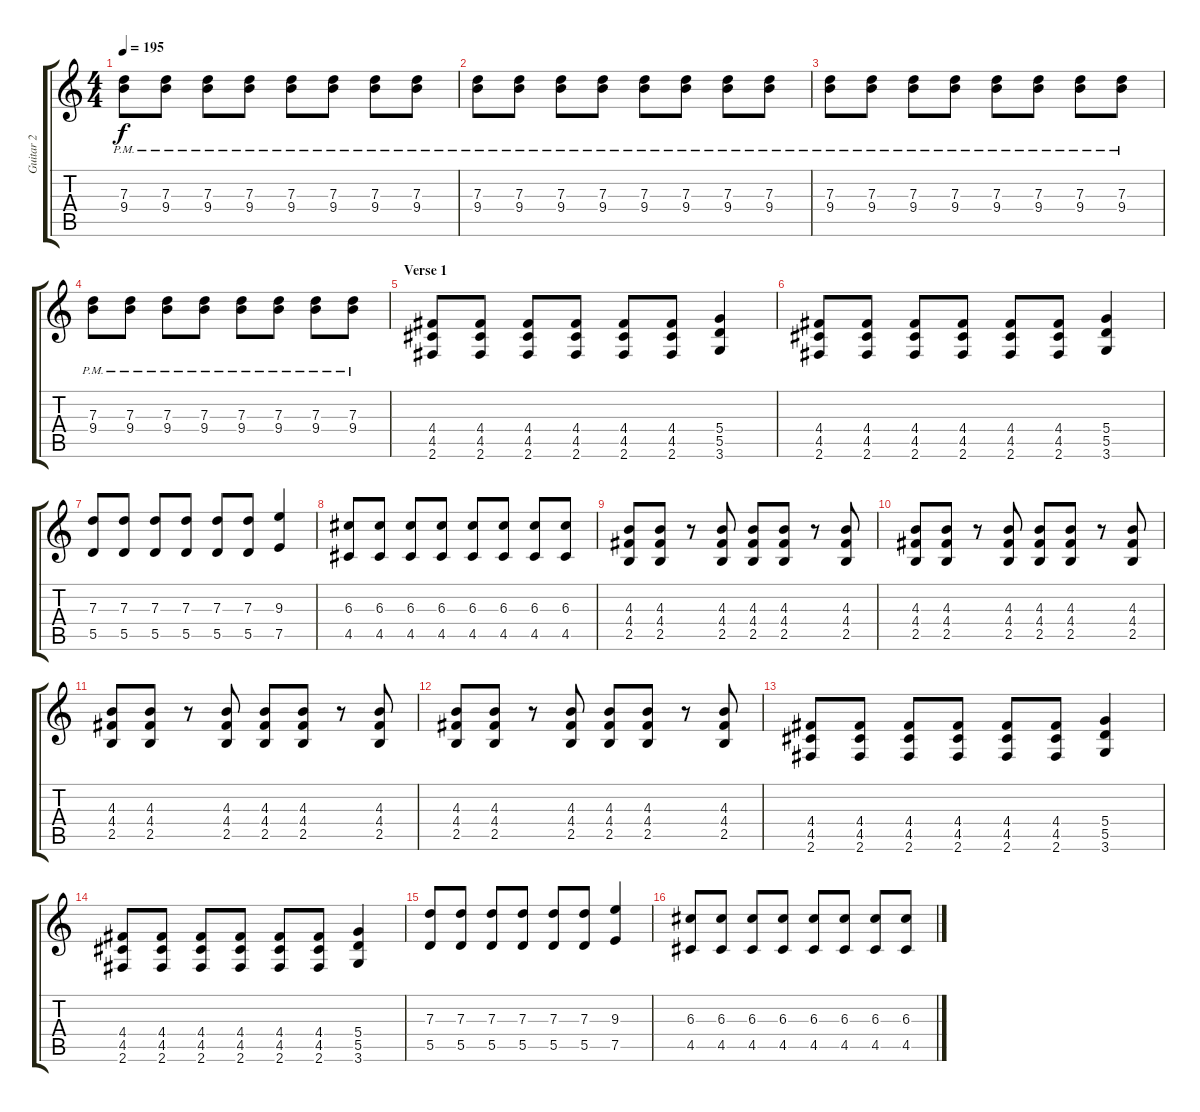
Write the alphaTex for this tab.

\track ("Guitar 2" "Guitar 2") {instrument distortionguitar}
\staff {score tabs}
\tuning (E4 B3 G3 D3 A2 E2) {hide}
\ts (4 4)
\tempo 195
\clef g2
\ks c
(7.3{pm} 9.4{pm}).8{dy f} (7.3{pm} 9.4{pm}).8 (7.3{pm} 9.4{pm}).8 (7.3{pm} 9.4{pm}).8 (7.3{pm} 9.4{pm}).8 (7.3{pm} 9.4{pm}).8 (7.3{pm} 9.4{pm}).8 (7.3{pm} 9.4{pm}).8 |
(7.3{pm} 9.4{pm}).8 (7.3{pm} 9.4{pm}).8 (7.3{pm} 9.4{pm}).8 (7.3{pm} 9.4{pm}).8 (7.3{pm} 9.4{pm}).8 (7.3{pm} 9.4{pm}).8 (7.3{pm} 9.4{pm}).8 (7.3{pm} 9.4{pm}).8 |
(7.3{pm} 9.4{pm}).8 (7.3{pm} 9.4{pm}).8 (7.3{pm} 9.4{pm}).8 (7.3{pm} 9.4{pm}).8 (7.3{pm} 9.4{pm}).8 (7.3{pm} 9.4{pm}).8 (7.3{pm} 9.4{pm}).8 (7.3{pm} 9.4{pm}).8 |
(7.3{pm} 9.4{pm}).8 (7.3{pm} 9.4{pm}).8 (7.3{pm} 9.4{pm}).8 (7.3{pm} 9.4{pm}).8 (7.3{pm} 9.4{pm}).8 (7.3{pm} 9.4{pm}).8 (7.3{pm} 9.4{pm}).8 (7.3{pm} 9.4{pm}).8 |
\section ("" "Verse 1")
(4.4 4.5 2.6).8 (4.4 4.5 2.6).8 (4.4 4.5 2.6).8 (4.4 4.5 2.6).8 (4.4 4.5 2.6).8 (4.4 4.5 2.6).8 (5.4 5.5 3.6).4 |
(4.4 4.5 2.6).8 (4.4 4.5 2.6).8 (4.4 4.5 2.6).8 (4.4 4.5 2.6).8 (4.4 4.5 2.6).8 (4.4 4.5 2.6).8 (5.4 5.5 3.6).4 |
(7.3 5.5).8 (7.3 5.5).8 (7.3 5.5).8 (7.3 5.5).8 (7.3 5.5).8 (7.3 5.5).8 (9.3 7.5).4 |
(6.3 4.5).8 (6.3 4.5).8 (6.3 4.5).8 (6.3 4.5).8 (6.3 4.5).8 (6.3 4.5).8 (6.3 4.5).8 (6.3 4.5).8 |
(4.3 4.4 2.5).8 (4.3 4.4 2.5).8 r.8 (4.3 4.4 2.5).8 (4.3 4.4 2.5).8 (4.3 4.4 2.5).8 r.8 (4.3 4.4 2.5).8 |
(4.3 4.4 2.5).8 (4.3 4.4 2.5).8 r.8 (4.3 4.4 2.5).8 (4.3 4.4 2.5).8 (4.3 4.4 2.5).8 r.8 (4.3 4.4 2.5).8 |
(4.3 4.4 2.5).8 (4.3 4.4 2.5).8 r.8 (4.3 4.4 2.5).8 (4.3 4.4 2.5).8 (4.3 4.4 2.5).8 r.8 (4.3 4.4 2.5).8 |
(4.3 4.4 2.5).8 (4.3 4.4 2.5).8 r.8 (4.3 4.4 2.5).8 (4.3 4.4 2.5).8 (4.3 4.4 2.5).8 r.8 (4.3 4.4 2.5).8 |
(4.4 4.5 2.6).8 (4.4 4.5 2.6).8 (4.4 4.5 2.6).8 (4.4 4.5 2.6).8 (4.4 4.5 2.6).8 (4.4 4.5 2.6).8 (5.4 5.5 3.6).4 |
(4.4 4.5 2.6).8 (4.4 4.5 2.6).8 (4.4 4.5 2.6).8 (4.4 4.5 2.6).8 (4.4 4.5 2.6).8 (4.4 4.5 2.6).8 (5.4 5.5 3.6).4 |
(7.3 5.5).8 (7.3 5.5).8 (7.3 5.5).8 (7.3 5.5).8 (7.3 5.5).8 (7.3 5.5).8 (9.3 7.5).4 |
(6.3 4.5).8 (6.3 4.5).8 (6.3 4.5).8 (6.3 4.5).8 (6.3 4.5).8 (6.3 4.5).8 (6.3 4.5).8 (6.3 4.5).8
